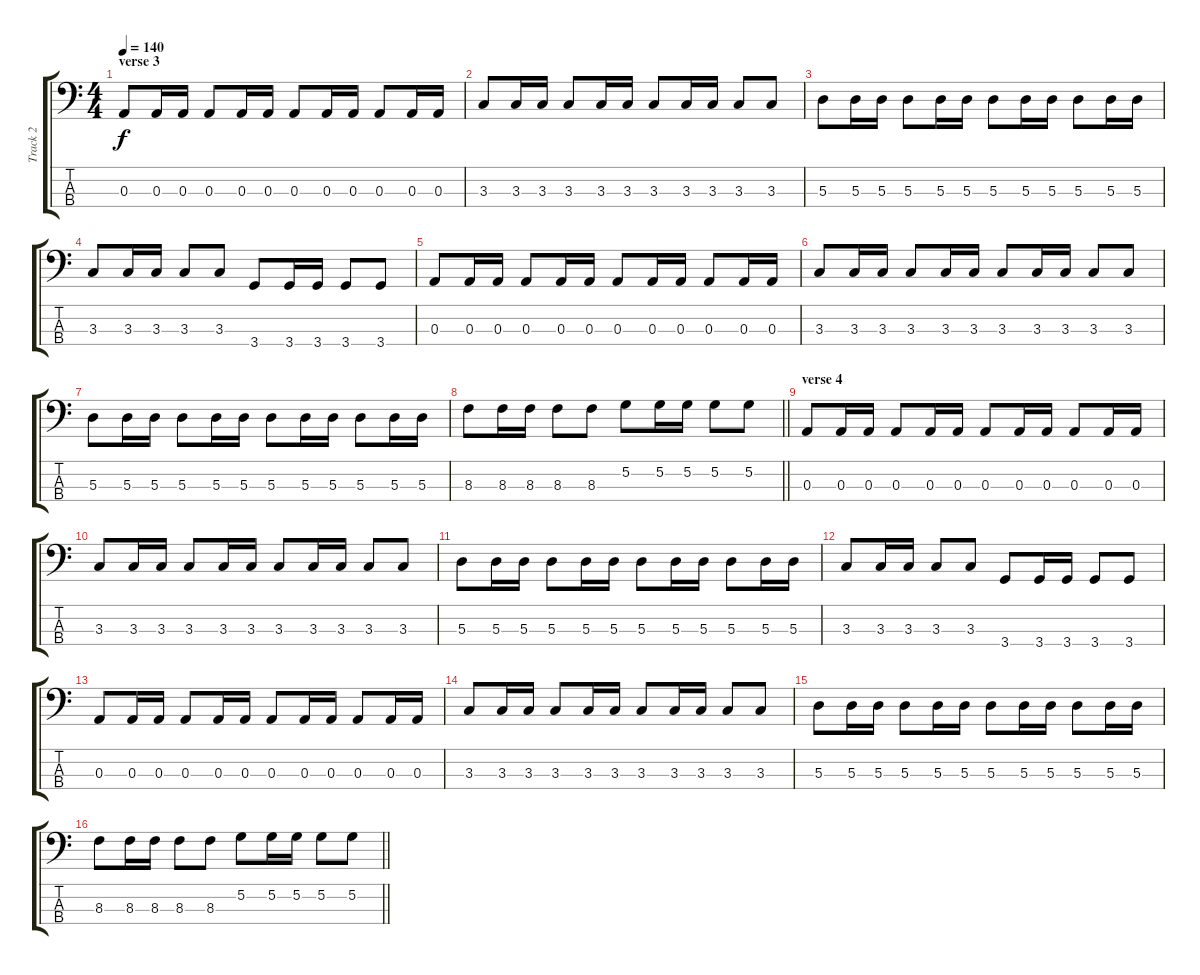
\track ("Track 2" "Track 2") {instrument electricbassfinger}
\staff {score tabs}
\tuning (G2 D2 A1 E1) {hide}
\ts (4 4)
\section ("" "verse 3")
\tempo 140
\clef f4
\ks c
0.3.8{dy f} 0.3.16 0.3.16 0.3.8 0.3.16 0.3.16 0.3.8 0.3.16 0.3.16 0.3.8 0.3.16 0.3.16 |
3.3.8 3.3.16 3.3.16 3.3.8 3.3.16 3.3.16 3.3.8 3.3.16 3.3.16 3.3.8 3.3.8 |
5.3.8 5.3.16 5.3.16 5.3.8 5.3.16 5.3.16 5.3.8 5.3.16 5.3.16 5.3.8 5.3.16 5.3.16 |
3.3.8 3.3.16 3.3.16 3.3.8 3.3.8 3.4.8 3.4.16 3.4.16 3.4.8 3.4.8 |
0.3.8 0.3.16 0.3.16 0.3.8 0.3.16 0.3.16 0.3.8 0.3.16 0.3.16 0.3.8 0.3.16 0.3.16 |
3.3.8 3.3.16 3.3.16 3.3.8 3.3.16 3.3.16 3.3.8 3.3.16 3.3.16 3.3.8 3.3.8 |
5.3.8 5.3.16 5.3.16 5.3.8 5.3.16 5.3.16 5.3.8 5.3.16 5.3.16 5.3.8 5.3.16 5.3.16 |
\barLineRight lightlight
8.3.8 8.3.16 8.3.16 8.3.8 8.3.8 5.2.8 5.2.16 5.2.16 5.2.8 5.2.8 |
\section ("" "verse 4")
0.3.8 0.3.16 0.3.16 0.3.8 0.3.16 0.3.16 0.3.8 0.3.16 0.3.16 0.3.8 0.3.16 0.3.16 |
3.3.8 3.3.16 3.3.16 3.3.8 3.3.16 3.3.16 3.3.8 3.3.16 3.3.16 3.3.8 3.3.8 |
5.3.8 5.3.16 5.3.16 5.3.8 5.3.16 5.3.16 5.3.8 5.3.16 5.3.16 5.3.8 5.3.16 5.3.16 |
3.3.8 3.3.16 3.3.16 3.3.8 3.3.8 3.4.8 3.4.16 3.4.16 3.4.8 3.4.8 |
0.3.8 0.3.16 0.3.16 0.3.8 0.3.16 0.3.16 0.3.8 0.3.16 0.3.16 0.3.8 0.3.16 0.3.16 |
3.3.8 3.3.16 3.3.16 3.3.8 3.3.16 3.3.16 3.3.8 3.3.16 3.3.16 3.3.8 3.3.8 |
5.3.8 5.3.16 5.3.16 5.3.8 5.3.16 5.3.16 5.3.8 5.3.16 5.3.16 5.3.8 5.3.16 5.3.16 |
\barLineRight lightlight
8.3.8 8.3.16 8.3.16 8.3.8 8.3.8 5.2.8 5.2.16 5.2.16 5.2.8 5.2.8
